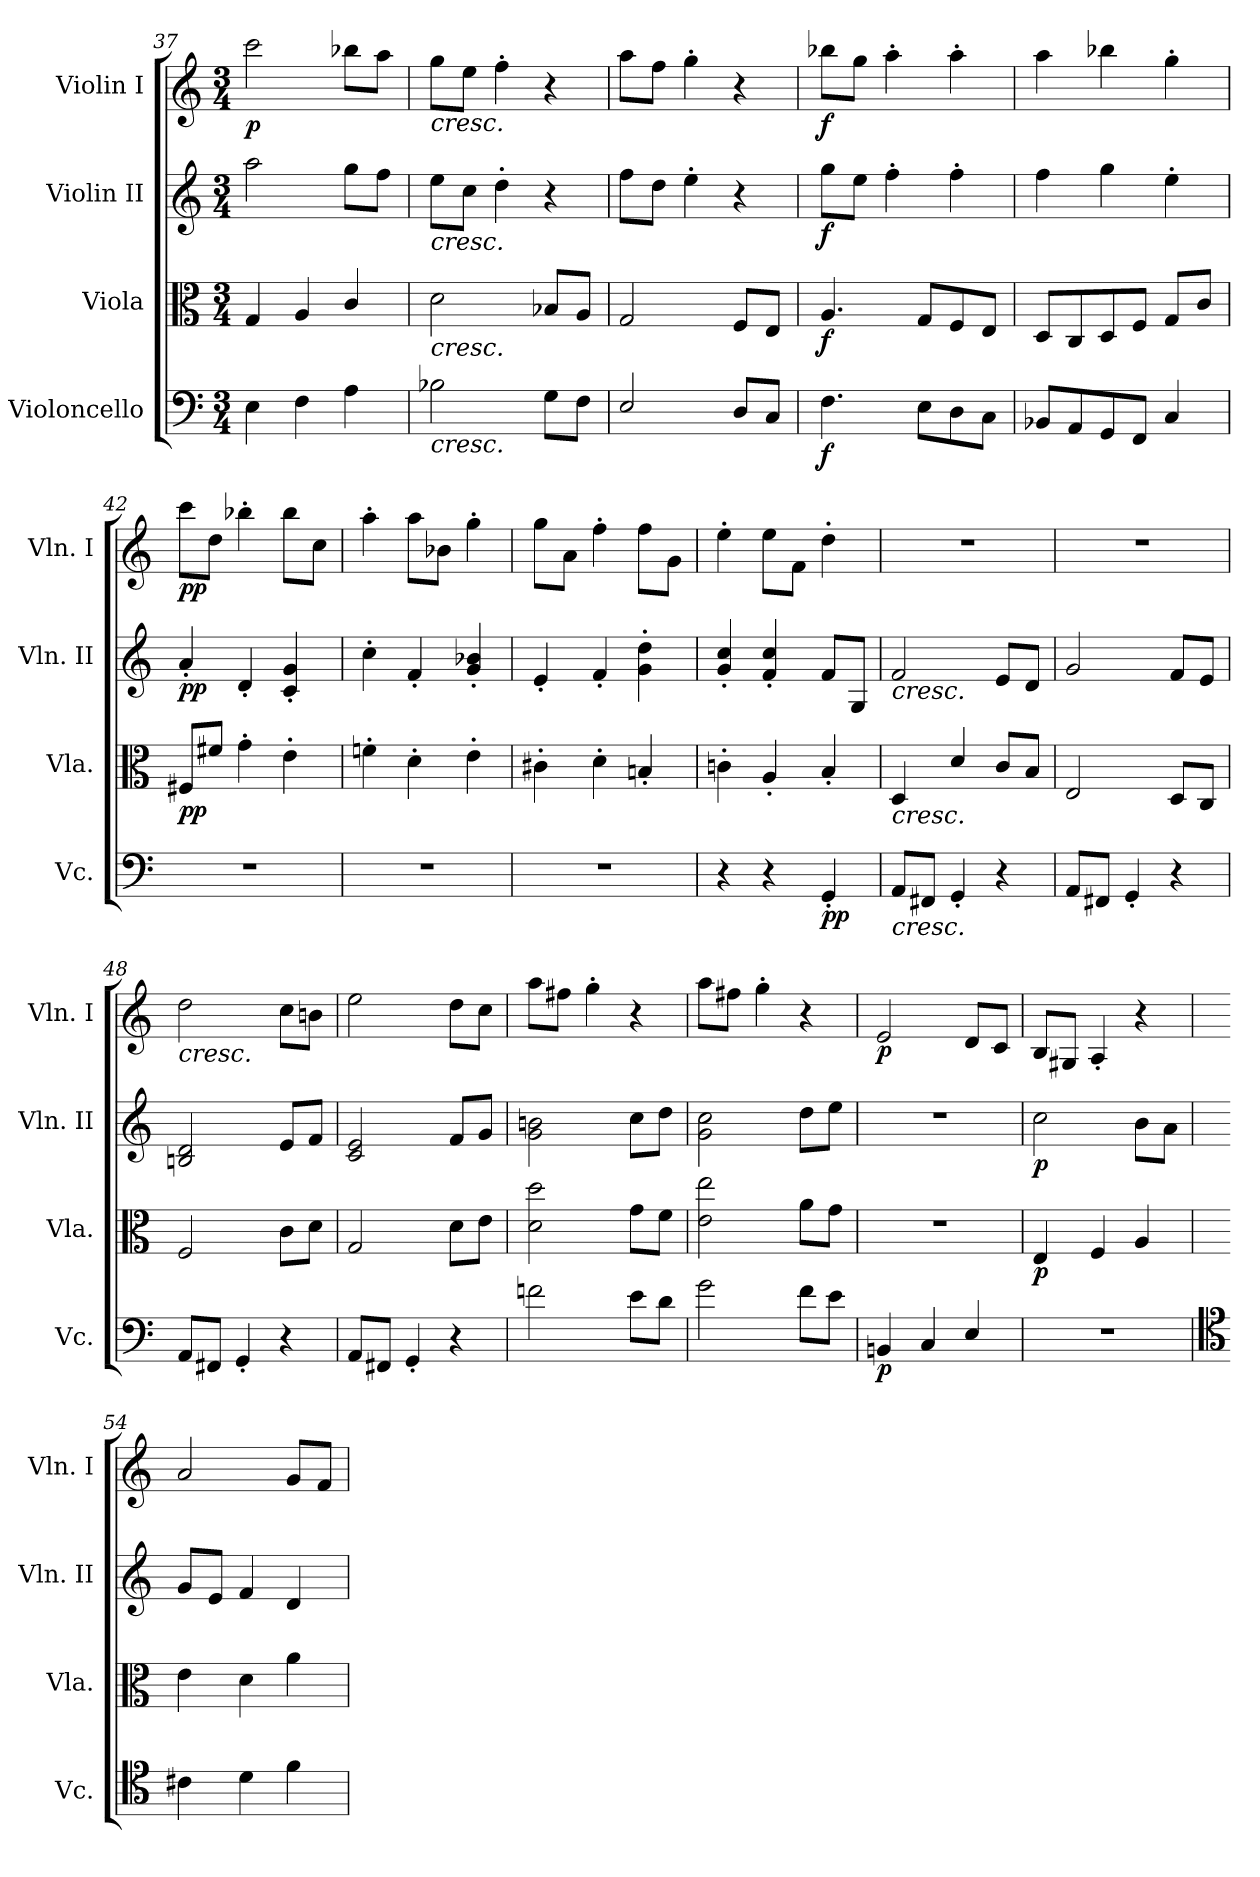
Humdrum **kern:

**kern	**dynam	**kern	**dynam	**kern	**dynam	**kern	**dynam
*part4	*part4	*part3	*part3	*part2	*part2	*part1	*part1
*staff4	*staff4	*staff3	*staff3	*staff2	*staff2	*staff1	*staff1
*I"Violoncello	*	*I"Viola	*	*I"Violin II	*	*I"Violin I	*
*I'Vc.	*	*I'Vla.	*	*I'Vln. II	*	*I'Vln. I	*
*clefF4	*	*clefC3	*	*clefG2	*	*clefG2	*
*k[]	*	*k[]	*	*k[]	*	*k[]	*
*M3/4	*	*M3/4	*	*M3/4	*	*M3/4	*
=37	=37	=37	=37	=37	=37	=37	=37
!	!	!	!	!	!	!	!LO:DY:b
4E\	.	4G/	.	2aa\	.	2ccc\	p
4F\	.	4A/	.	.	.	.	.
4A\	.	4c/	.	8gg\L	.	8bb-X\L	.
.	.	.	.	8ff\J	.	8aa\J	.
=38	=38	=38	=38	=38	=38	=38	=38
!	!	!	!	!	!	!LO:TX:b:i:t=cresc.	!
!	!	!	!	!LO:TX:b:i:t=cresc.	!	!	!
!	!	!LO:TX:b:i:t=cresc.	!	!	!	!	!
!LO:TX:b:i:t=cresc.	!	!	!	!	!	!	!
2B-X\	.	2d\	.	8ee\L	.	8gg\L	.
.	.	.	.	8cc\J	.	8ee\J	.
.	.	.	.	4dd'\	.	4ff'\	.
8G\L	.	8B-X/L	.	4r	.	4r	.
8F\J	.	8A/J	.	.	.	.	.
=39	=39	=39	=39	=39	=39	=39	=39
2E/	.	2G/	.	8ff\L	.	8aa\L	.
.	.	.	.	8dd\J	.	8ff\J	.
.	.	.	.	4ee'\	.	4gg'\	.
8D/L	.	8F/L	.	4r	.	4r	.
8C/J	.	8E/J	.	.	.	.	.
!!LO:LB:g=z
=40	=40	=40	=40	=40	=40	=40	=40
!	!LO:DY:b	!	!LO:DY:b	!	!LO:DY:b	!	!LO:DY:b
4.F\	f	4.A/	f	8gg\L	f	8bb-X\L	f
.	.	.	.	8ee\J	.	8gg\J	.
.	.	.	.	4ff'\	.	4aa'\	.
8E\L	.	8G/L	.	.	.	.	.
8D\	.	8F/	.	4ff'\	.	4aa'\	.
8C\J	.	8E/J	.	.	.	.	.
=41	=41	=41	=41	=41	=41	=41	=41
8BB-X/L	.	8D/L	.	4ff\	.	4aa\	.
8AA/	.	8C/	.	.	.	.	.
8GG/	.	8D/	.	4gg\	.	4bb-X\	.
8FF/J	.	8F/J	.	.	.	.	.
4C/	.	8G/L	.	4ee'\	.	4gg'\	.
.	.	8c/J	.	.	.	.	.
=42	=42	=42	=42	=42	=42	=42	=42
!	!	!	!LO:DY:b	!	!LO:DY:b	!	!LO:DY:b
2.r	.	8F#X/L	pp	4a'/	pp	8ccc\L	pp
.	.	8f#X/J	.	.	.	8dd\J	.
.	.	4g'\	.	4d'/	.	4bb-X'\	.
.	.	4e'\	.	4c/' 4g/'	.	8bb-\L	.
.	.	.	.	.	.	8cc\J	.
=43	=43	=43	=43	=43	=43	=43	=43
2.r	.	4fn'\	.	4cc'\	.	4aa'\	.
.	.	4d'\	.	4f'/	.	8aa\L	.
.	.	.	.	.	.	8b-X\J	.
.	.	4e'\	.	4g/' 4b-X/'	.	4gg'\	.
=44	=44	=44	=44	=44	=44	=44	=44
2.r	.	4c#X'\	.	4e'/	.	8gg\L	.
.	.	.	.	.	.	8a\J	.
.	.	4d'\	.	4f'/	.	4ff'\	.
.	.	4Bn'/	.	4g\' 4dd\'	.	8ff\L	.
.	.	.	.	.	.	8g\J	.
!!LO:LB:g=z
=45	=45	=45	=45	=45	=45	=45	=45
4r	.	4cn'\	.	4g/' 4cc/'	.	4ee'\	.
4r	.	4A'/	.	4f/' 4cc/'	.	8ee\L	.
.	.	.	.	.	.	8f\J	.
!	!LO:DY:b	!	!	!	!	!	!
4GG'/	pp	4B'/	.	8f/L	.	4dd'\	.
.	.	.	.	8G/J	.	.	.
!!LO:PB:g=z
=46	=46	=46	=46	=46	=46	=46	=46
!	!	!	!	!LO:TX:b:i:t=cresc.	!	!	!
!	!	!LO:TX:b:i:t=cresc.	!	!	!	!	!
!LO:TX:b:i:t=cresc.	!	!	!	!	!	!	!
8AA/L	.	4D/	.	2f/	.	2.r	.
8FF#X/J	.	.	.	.	.	.	.
4GG'/	.	4d/	.	.	.	.	.
4r	.	8c/L	.	8e/L	.	.	.
.	.	8B/J	.	8d/J	.	.	.
=47	=47	=47	=47	=47	=47	=47	=47
8AA/L	.	2E/	.	2g/	.	2.r	.
8FF#X/J	.	.	.	.	.	.	.
4GG'/	.	.	.	.	.	.	.
4r	.	8D/L	.	8f/L	.	.	.
.	.	8C/J	.	8e/J	.	.	.
=48	=48	=48	=48	=48	=48	=48	=48
!	!	!	!	!	!	!LO:TX:b:i:t=cresc.	!
8AA/L	.	2F/	.	2Bn/ 2d/	.	2dd\	.
8FF#X/J	.	.	.	.	.	.	.
4GG'/	.	.	.	.	.	.	.
4r	.	8c\L	.	8e/L	.	8cc\L	.
.	.	8d\J	.	8f/J	.	8bn\J	.
=49	=49	=49	=49	=49	=49	=49	=49
8AA/L	.	2G/	.	2c/ 2e/	.	2ee\	.
8FF#X/J	.	.	.	.	.	.	.
4GG'/	.	.	.	.	.	.	.
4r	.	8d\L	.	8f/L	.	8dd\L	.
.	.	8e\J	.	8g/J	.	8cc\J	.
=50	=50	=50	=50	=50	=50	=50	=50
2fn\	.	2d\ 2dd\	.	2g\ 2bn\	.	8aa\L	.
.	.	.	.	.	.	8ff#X\J	.
.	.	.	.	.	.	4gg'\	.
8e\L	.	8g\L	.	8cc\L	.	4r	.
8d\J	.	8f\J	.	8dd\J	.	.	.
=51	=51	=51	=51	=51	=51	=51	=51
2g\	.	2e\ 2ee\	.	2g\ 2cc\	.	8aa\L	.
.	.	.	.	.	.	8ff#X\J	.
.	.	.	.	.	.	4gg'\	.
8f\L	.	8a\L	.	8dd\L	.	4r	.
8e\J	.	8g\J	.	8ee\J	.	.	.
!!LO:PB:g=z
=52	=52	=52	=52	=52	=52	=52	=52
!	!LO:DY:b	!	!	!	!	!	!LO:DY:b
4BBn/	p	2.r	.	2.r	.	2e/	p
4C/	.	.	.	.	.	.	.
4E/	.	.	.	.	.	8d/L	.
.	.	.	.	.	.	8c/J	.
=53	=53	=53	=53	=53	=53	=53	=53
!	!	!	!LO:DY:b	!	!LO:DY:b	!	!
2.r	.	4E/	p	2cc\	p	8B/L	.
.	.	.	.	.	.	8G#X/J	.
.	.	4F/	.	.	.	4A'/	.
.	.	4A/	.	8b\L	.	4r	.
.	.	.	.	8a\J	.	.	.
=54	=54	=54	=54	=54	=54	=54	=54
*clefC4	*	*	*	*	*	*	*
4c#X\	.	4e\	.	8g/L	.	2a/	.
.	.	.	.	8e/J	.	.	.
4d\	.	4d\	.	4f/	.	.	.
4f\	.	4a\	.	4d/	.	8g/L	.
.	.	.	.	.	.	8f/J	.
=	=	=	=	=	=	=	=
*-	*-	*-	*-	*-	*-	*-	*-
